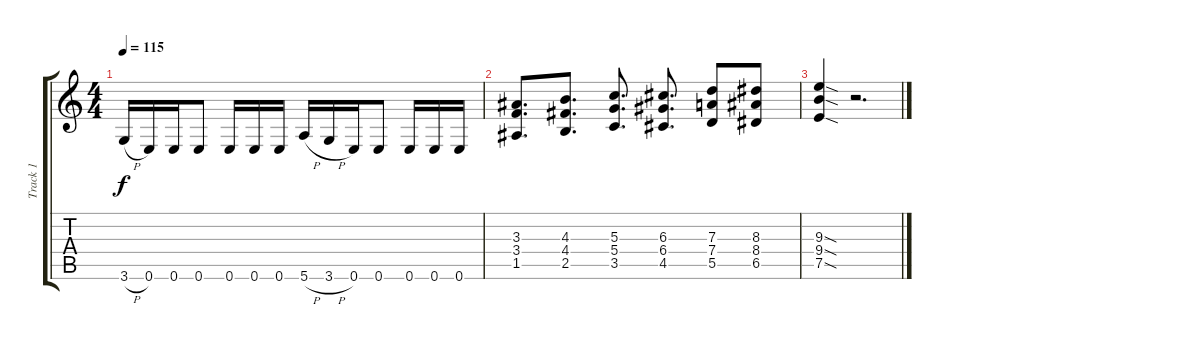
\track ("Track 1" "Track 1") {instrument distortionguitar}
\staff {score tabs}
\tuning (E4 B3 G3 D3 A2 E2) {hide}
\ts (4 4)
\tempo 115
\clef g2
\ks c
3.6{h}.16{dy f} 0.6.16 0.6.16 0.6.8 0.6.16 0.6.16 0.6.16 5.6{h}.16 3.6{h}.16 0.6.16 0.6.8 0.6.16 0.6.16 0.6.16 |
(3.3 3.4 1.5).8{d} (4.3 4.4 2.5).8{d} (5.3 5.4 3.5).8{d} (6.3 6.4 4.5).8{d} (7.3 7.4 5.5).8 (8.3 8.4 6.5).8 |
(9.3{sod} 9.4{sod} 7.5{sod}).4 r.2{d}
